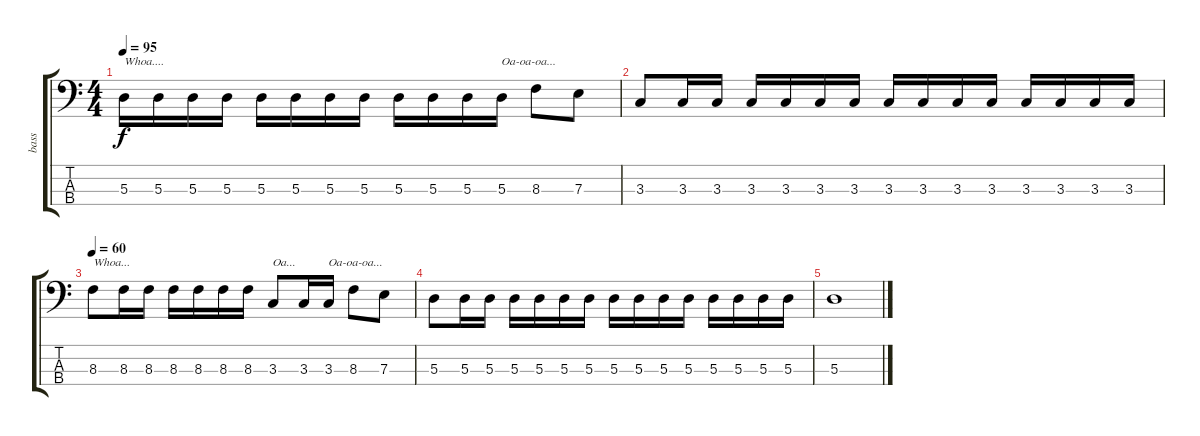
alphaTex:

\track ("bass" "bass") {instrument electricbasspick}
\staff {score tabs}
\tuning (G2 D2 A1 E1) {hide}
\ts (4 4)
\tempo 95
\clef f4
\ks c
5.3.16{txt "Whoa...." dy f} 5.3.16 5.3.16 5.3.16 5.3.16 5.3.16 5.3.16 5.3.16 5.3.16 5.3.16 5.3.16 5.3.16{txt "Oa-oa-oa..."} 8.3.8 7.3.8 |
3.3.8 3.3.16 3.3.16 3.3.16 3.3.16 3.3.16 3.3.16 3.3.16 3.3.16 3.3.16 3.3.16 3.3.16 3.3.16 3.3.16 3.3.16 |
\tempo 60
8.3.8{txt "Whoa..."} 8.3.16 8.3.16 8.3.16 8.3.16 8.3.16 8.3.16 3.3.8{txt "Oa..."} 3.3.16 3.3.16{txt "Oa-oa-oa..."} 8.3.8 7.3.8 |
5.3.8 5.3.16 5.3.16 5.3.16 5.3.16 5.3.16 5.3.16 5.3.16 5.3.16 5.3.16 5.3.16 5.3.16 5.3.16 5.3.16 5.3.16 |
5.3.1
